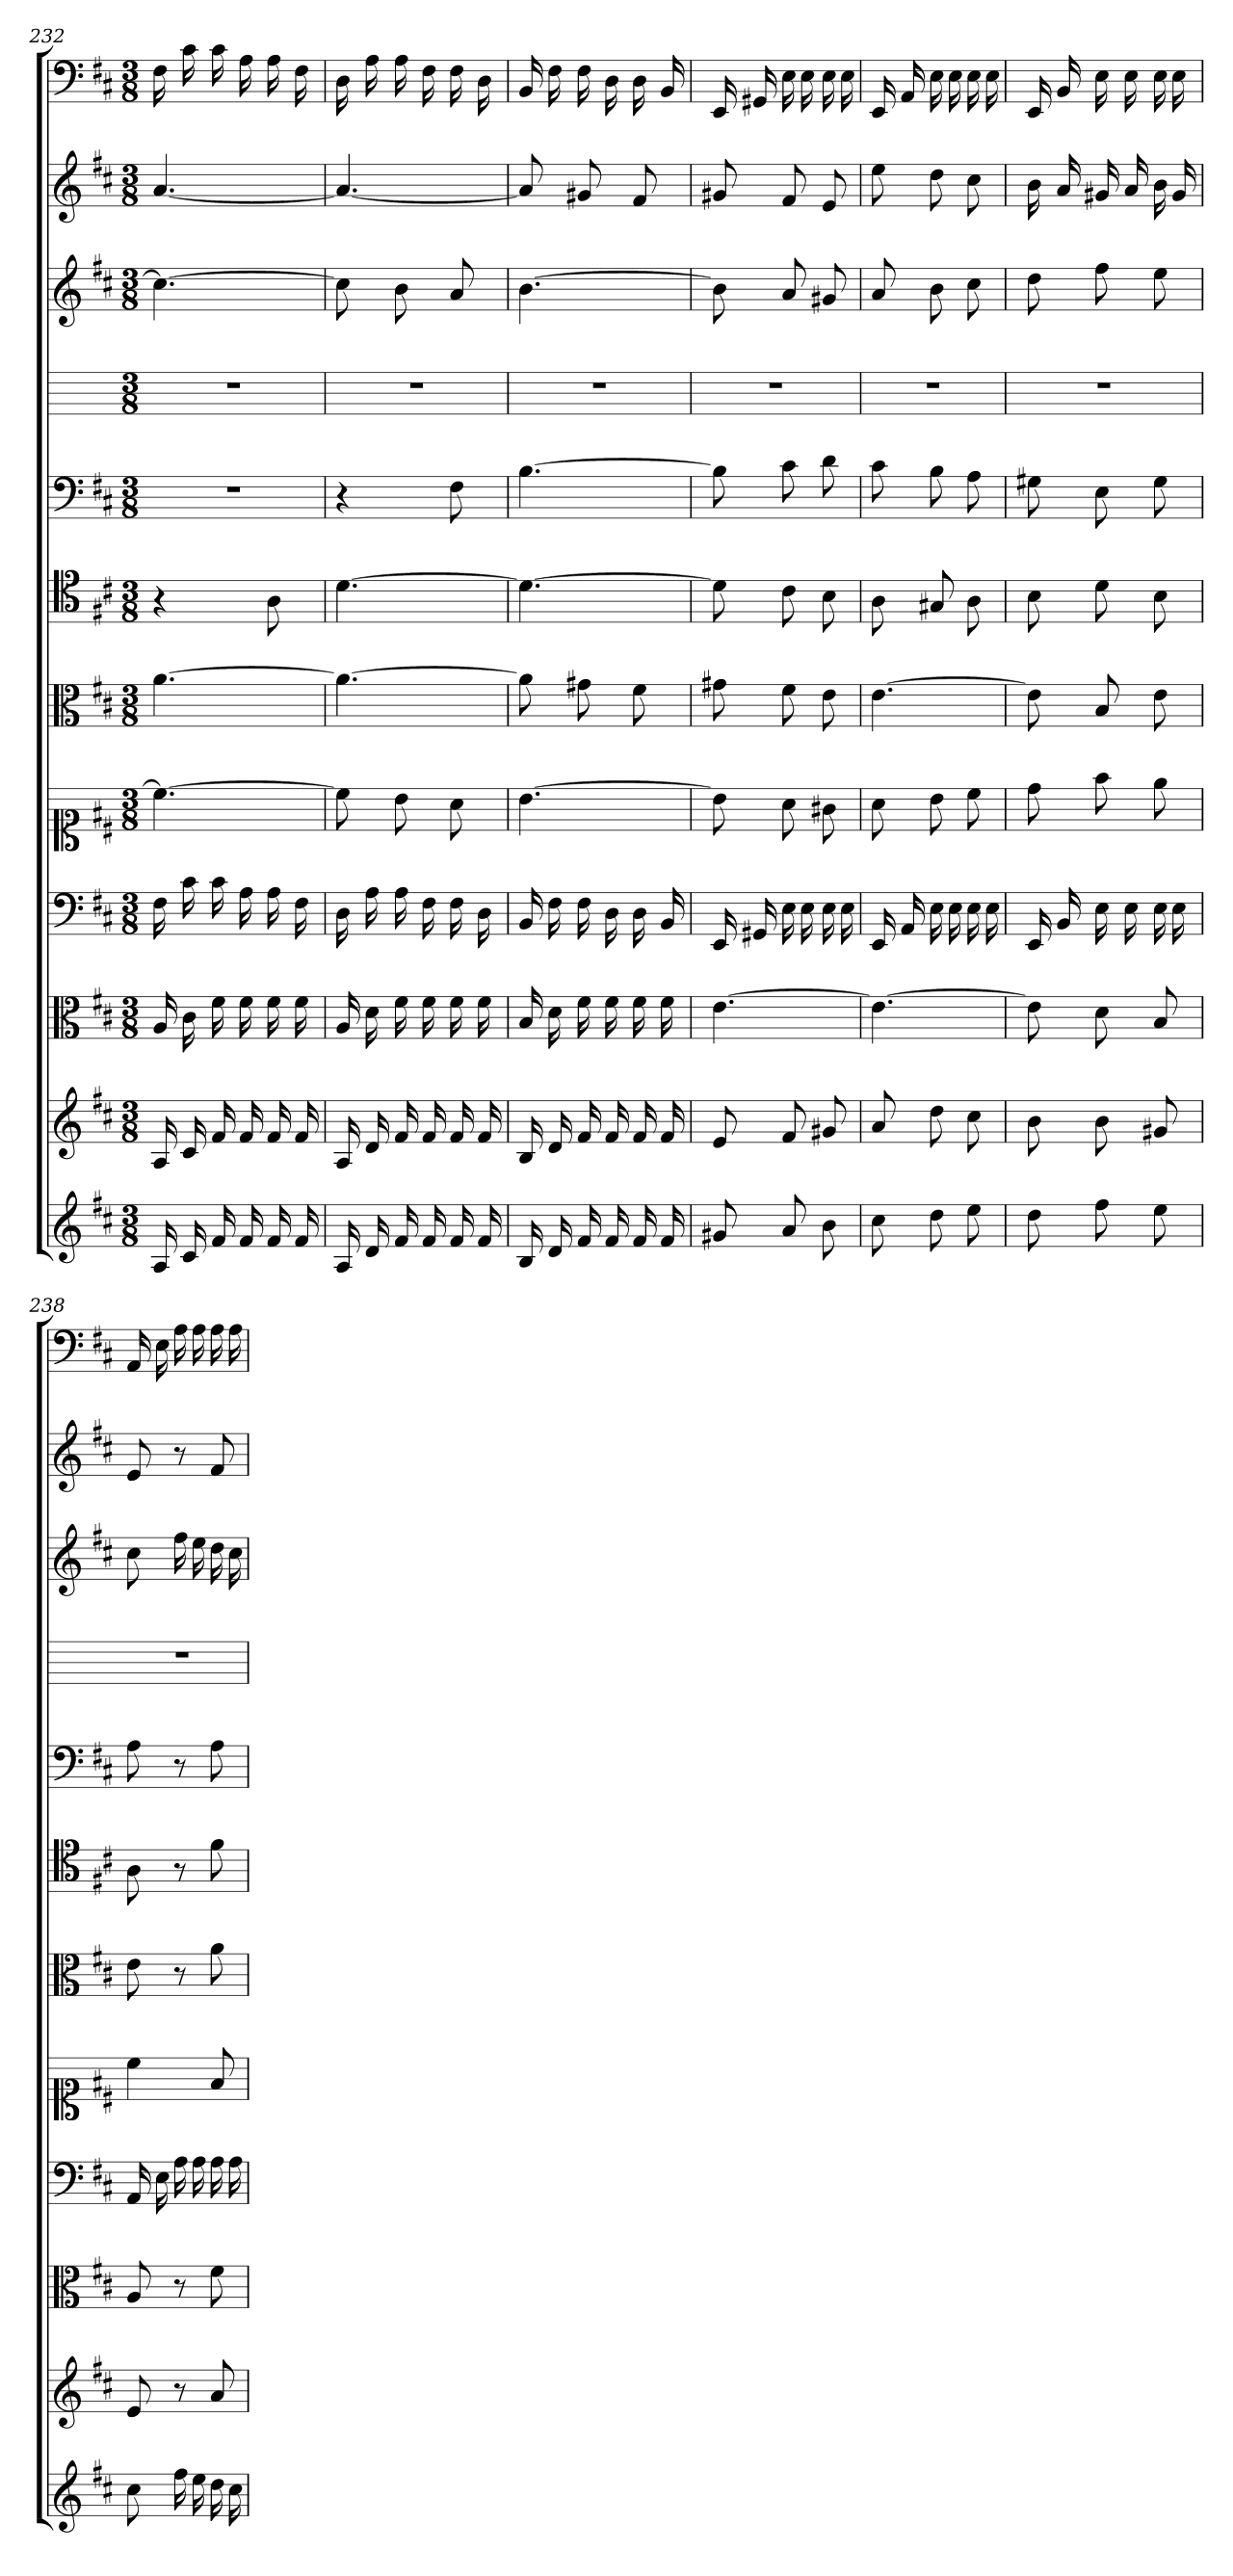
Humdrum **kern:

**kern	**kern	**kern	**kern	**kern	**kern	**kern	**kern	**kern	**kern	**kern	**kern
*part12	*part11	*part10	*part9	*part8	*part7	*part6	*part5	*part4	*part3	*part2	*part1
*staff12	*staff11	*staff10	*staff9	*staff8	*staff7	*staff6	*staff5	*staff4	*staff3	*staff2	*staff1
*	*	*clefC3	*clefF4	*clefC1	*clefC3	*clefC4	*clefF4	*	*	*	*clefF4
*k[f#c#]	*k[f#c#]	*k[f#c#]	*k[f#c#]	*k[f#c#]	*k[f#c#]	*k[f#c#]	*k[f#c#]	*k[]	*k[f#c#]	*k[f#c#]	*k[f#c#]
*D:	*D:	*D:	*D:	*D:	*D:	*D:	*D:	*	*D:	*D:	*D:
*M3/8	*M3/8	*M3/8	*M3/8	*M3/8	*M3/8	*M3/8	*M3/8	*M3/8	*M3/8	*M3/8	*M3/8
=232	=232	=232	=232	=232	=232	=232	=232	=232	=232	=232	=232
16A	16A	16A	16F#	4.cc#_	[4.a	4r	4.r	4.r	4.cc#_	[4.a	16F#
16c#	16c#	16c#	16c#	.	.	.	.	.	.	.	16c#
16f#	16f#	16f#	16c#	.	.	.	.	.	.	.	16c#
16f#	16f#	16f#	16A	.	.	.	.	.	.	.	16A
16f#	16f#	16f#	16A	.	.	8A	.	.	.	.	16A
16f#	16f#	16f#	16F#	.	.	.	.	.	.	.	16F#
=233	=233	=233	=233	=233	=233	=233	=233	=233	=233	=233	=233
16A	16A	16A	16D	8cc#]	4.a_	[4.d	4r	4.r	8cc#]	4.a_	16D
16d	16d	16d	16A	.	.	.	.	.	.	.	16A
16f#	16f#	16f#	16A	8b	.	.	.	.	8b	.	16A
16f#	16f#	16f#	16F#	.	.	.	.	.	.	.	16F#
16f#	16f#	16f#	16F#	8a	.	.	8F#	.	8a	.	16F#
16f#	16f#	16f#	16D	.	.	.	.	.	.	.	16D
=234	=234	=234	=234	=234	=234	=234	=234	=234	=234	=234	=234
16B	16B	16B	16BB	[4.b	8a]	4.d_	[4.B	4.r	[4.b	8a]	16BB
16d	16d	16d	16F#	.	.	.	.	.	.	.	16F#
16f#	16f#	16f#	16F#	.	8g#X	.	.	.	.	8g#X	16F#
16f#	16f#	16f#	16D	.	.	.	.	.	.	.	16D
16f#	16f#	16f#	16D	.	8f#	.	.	.	.	8f#	16D
16f#	16f#	16f#	16BB	.	.	.	.	.	.	.	16BB
=235	=235	=235	=235	=235	=235	=235	=235	=235	=235	=235	=235
8g#X	8e	[4.e	16EE	8b]	8g#X	8d]	8B]	4.r	8b]	8g#X	16EE
.	.	.	16GG#X	.	.	.	.	.	.	.	16GG#X
8a	8f#	.	16E	8a	8f#	8c#	8c#	.	8a	8f#	16E
.	.	.	16E	.	.	.	.	.	.	.	16E
8b	8g#X	.	16E	8g#X	8e	8B	8d	.	8g#X	8e	16E
.	.	.	16E	.	.	.	.	.	.	.	16E
=236	=236	=236	=236	=236	=236	=236	=236	=236	=236	=236	=236
8cc#	8a	4.e_	16EE	8a	[4.e	8A	8c#	4.r	8a	8ee	16EE
.	.	.	16AA	.	.	.	.	.	.	.	16AA
8dd	8dd	.	16E	8b	.	8G#X	8B	.	8b	8dd	16E
.	.	.	16E	.	.	.	.	.	.	.	16E
8ee	8cc#	.	16E	8cc#	.	8A	8A	.	8cc#	8cc#	16E
.	.	.	16E	.	.	.	.	.	.	.	16E
=237	=237	=237	=237	=237	=237	=237	=237	=237	=237	=237	=237
8dd	8b	8e]	16EE	8dd	8e]	8B	8G#X	4.r	8dd	16b	16EE
.	.	.	16BB	.	.	.	.	.	.	16a	16BB
8ff#	8b	8d	16E	8ff#	8B	8d	8E	.	8ff#	16g#X	16E
.	.	.	16E	.	.	.	.	.	.	16a	16E
8ee	8g#X	8B	16E	8ee	8e	8B	8G#	.	8ee	16b	16E
.	.	.	16E	.	.	.	.	.	.	16g#	16E
=238	=238	=238	=238	=238	=238	=238	=238	=238	=238	=238	=238
8cc#	8e	8A	16AA	4cc#	8e	8A	8A	4.r	8cc#	8e	16AA
.	.	.	16E	.	.	.	.	.	.	.	16E
16ff#	8r	8r	16A	.	8r	8r	8r	.	16ff#	8r	16A
16ee	.	.	16A	.	.	.	.	.	16ee	.	16A
16dd	8a	8f#	16A	8f#	8a	8f#	8A	.	16dd	8f#	16A
16cc#	.	.	16A	.	.	.	.	.	16cc#	.	16A
=	=	=	=	=	=	=	=	=	=	=	=
*-	*-	*-	*-	*-	*-	*-	*-	*-	*-	*-	*-
